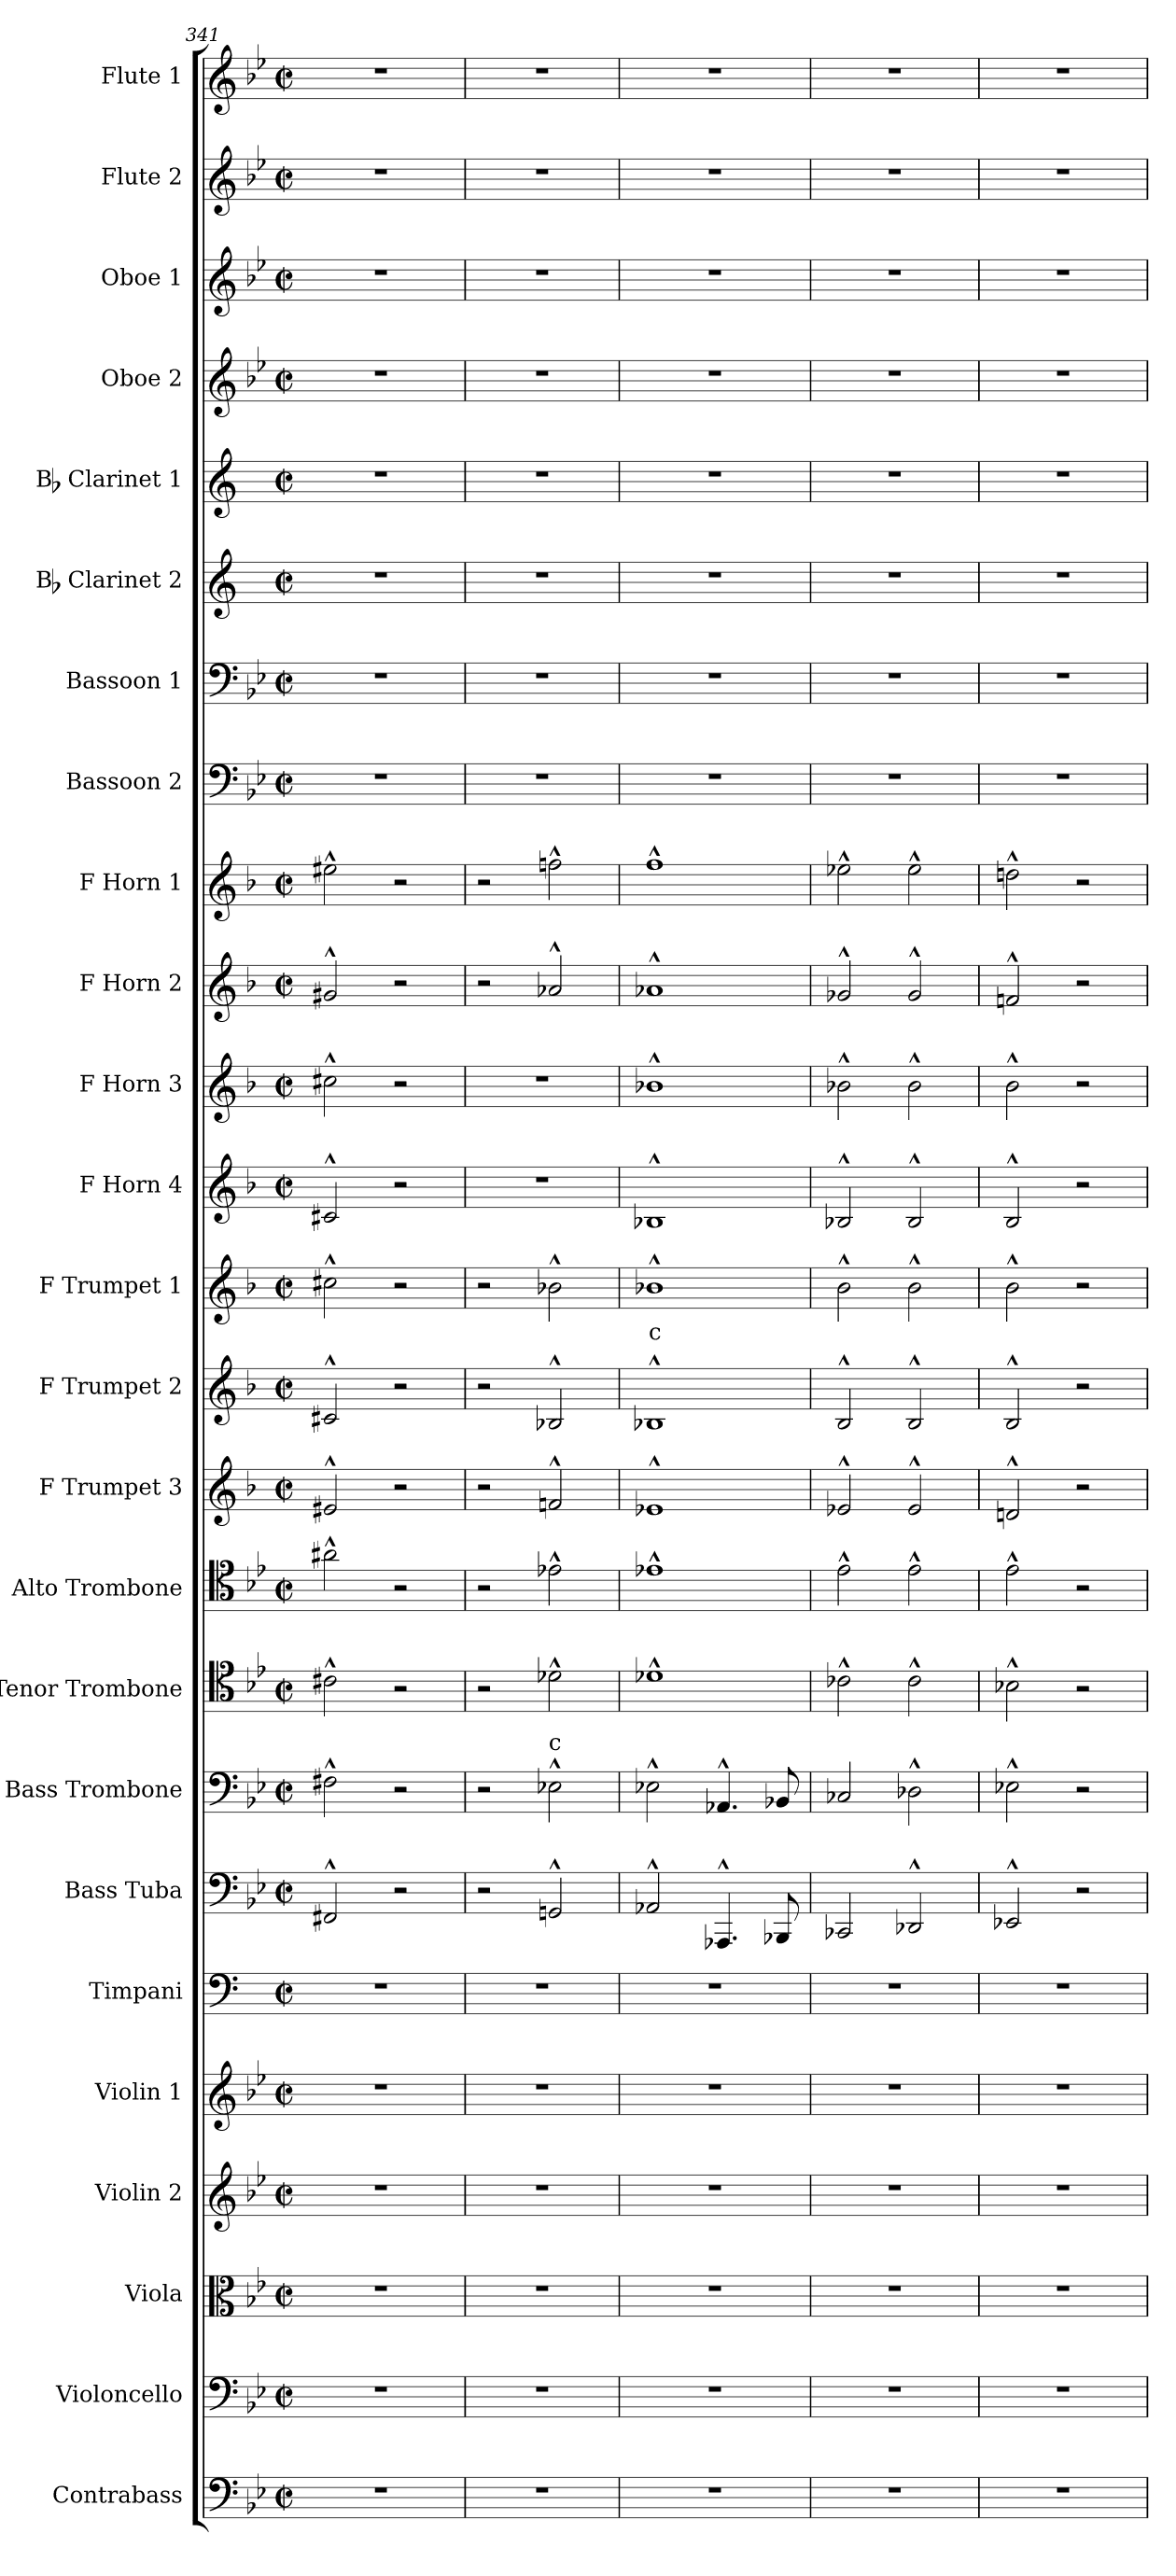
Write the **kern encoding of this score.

**kern	**kern	**kern	**kern	**kern	**kern	**kern	**kern	**kern	**kern	**kern	**kern	**kern	**text	**kern	**kern	**kern	**kern	**kern	**kern	**kern	**kern	**kern	**kern	**kern	**kern
*part25	*part24	*part23	*part22	*part21	*part20	*part19	*part18	*part17	*part16	*part15	*part14	*part13	*part13	*part12	*part11	*part10	*part9	*part8	*part7	*part6	*part5	*part4	*part3	*part2	*part1
*staff25	*staff24	*staff23	*staff22	*staff21	*staff20	*staff19	*staff18	*staff17	*staff16	*staff15	*staff14	*staff13	*staff13	*staff12	*staff11	*staff10	*staff9	*staff8	*staff7	*staff6	*staff5	*staff4	*staff3	*staff2	*staff1
*I"Contrabass	*I"Violoncello	*I"Viola	*I"Violin 2	*I"Violin 1	*I"Timpani	*I"Bass Tuba	*I"Bass Trombone	*I"Tenor Trombone	*I"Alto Trombone	*I"F Trumpet 3	*I"F Trumpet 2	*I"F Trumpet 1	*	*I"F Horn 4	*I"F Horn 3	*I"F Horn 2	*I"F Horn 1	*I"Bassoon 2	*I"Bassoon 1	*I"Bb Clarinet 2	*I"Bb Clarinet 1	*I"Oboe 2	*I"Oboe 1	*I"Flute 2	*I"Flute 1
*I'Cb	*I'Vc	*I'Vla	*I'Vln 2	*I'Vln 1	*I'Timp	*I'B Tba	*I'B Trb	*I'T Trb	*I'A Trb	*I'Tpt 3	*I'Tpt 2	*I'Tpt 1	*	*I'Hn 4	*I'Hn 3	*I'Hn 2	*I'Hn 1	*I'Bsn 2	*I'Bsn 1	*I'Cl 2	*I'Cl 1	*I'Ob 2	*I'Ob 1	*I'Fl 2	*I'Fl 1
*clefF4	*clefF4	*clefC3	*clefG2	*clefG2	*clefF4	*clefF4	*clefF4	*clefC4	*clefC4	*clefG2	*clefG2	*clefG2	*	*clefG2	*clefG2	*clefG2	*clefG2	*clefF4	*clefF4	*clefG2	*clefG2	*clefG2	*clefG2	*clefG2	*clefG2
*ITrd7c12	*	*	*	*	*	*	*	*	*	*ITrd-3c-5	*ITrd-3c-5	*ITrd-3c-5	*	*ITrd4c7	*ITrd4c7	*ITrd4c7	*ITrd4c7	*	*	*ITrd1c2	*ITrd1c2	*	*	*	*
*k[b-e-]	*k[b-e-]	*k[b-e-]	*k[b-e-]	*k[b-e-]	*k[]	*k[b-e-]	*k[b-e-]	*k[b-e-]	*k[b-e-]	*k[b-e-]	*k[b-e-]	*k[b-e-]	*	*k[b-e-]	*k[b-e-]	*k[b-e-]	*k[b-e-]	*k[b-e-]	*k[b-e-]	*k[b-e-]	*k[b-e-]	*k[b-e-]	*k[b-e-]	*k[b-e-]	*k[b-e-]
*M2/2	*M2/2	*M2/2	*M2/2	*M2/2	*M2/2	*M2/2	*M2/2	*M2/2	*M2/2	*M2/2	*M2/2	*M2/2	*	*M2/2	*M2/2	*M2/2	*M2/2	*M2/2	*M2/2	*M2/2	*M2/2	*M2/2	*M2/2	*M2/2	*M2/2
*met(c|)	*met(c|)	*met(c|)	*met(c|)	*met(c|)	*met(c|)	*met(c|)	*met(c|)	*met(c|)	*met(c|)	*met(c|)	*met(c|)	*met(c|)	*	*met(c|)	*met(c|)	*met(c|)	*met(c|)	*met(c|)	*met(c|)	*met(c|)	*met(c|)	*met(c|)	*met(c|)	*met(c|)	*met(c|)
=341	=341	=341	=341	=341	=341	=341	=341	=341	=341	=341	=341	=341	=341	=341	=341	=341	=341	=341	=341	=341	=341	=341	=341	=341	=341
1r	1r	1r	1r	1r	1r	2FF#X^^/	2F#X^^\	2c#X^^\	2a#X^^\	2a#X^^/	2f#X^^/	2ff#X^^\	.	2F#X^^/	2f#X^^\	2c#X^^/	2a#X^^\	1r	1r	1r	1r	1r	1r	1r	1r
.	.	.	.	.	.	2r	2r	2r	2r	2r	2r	2r	.	2r	2r	2r	2r	.	.	.	.	.	.	.	.
=342	=342	=342	=342	=342	=342	=342	=342	=342	=342	=342	=342	=342	=342	=342	=342	=342	=342	=342	=342	=342	=342	=342	=342	=342	=342
1r	1r	1r	1r	1r	1r	2r	2r	2r	2r	2r	2r	2r	.	1r	1r	2r	2r	1r	1r	1r	1r	1r	1r	1r	1r
!	!	!	!	!	!	!	!LO:TX:a:t=c	!	!	!	!	!	!	!	!	!	!	!	!	!	!	!	!	!	!
.	.	.	.	.	.	2GGn^^/	2E-X^^\	2d-X^^\	2e-X^^\	2b-X^^/	2e-X^^/	2ee-X^^\	.	.	.	2d-X^^/	2b-X^^\	.	.	.	.	.	.	.	.
=343	=343	=343	=343	=343	=343	=343	=343	=343	=343	=343	=343	=343	=343	=343	=343	=343	=343	=343	=343	=343	=343	=343	=343	=343	=343
!	!	!	!	!	!	!	!	!	!	!	!	!	!LO:LY:b:color=#FF0000	!	!	!	!	!	!	!	!	!	!	!	!
1r	1r	1r	1r	1r	1r	2AA-X^^/	2E-X^^\	1d-X^^	1e-X^^	1a-X^^	1e-X^^	1ee-X^^	c	1E-X^^	1e-X^^	1d-X^^	1b-^^	1r	1r	1r	1r	1r	1r	1r	1r
.	.	.	.	.	.	4.AAA-X^^/	4.AA-X^^/	.	.	.	.	.	.	.	.	.	.	.	.	.	.	.	.	.	.
.	.	.	.	.	.	8BBB-X/	8BB-X/	.	.	.	.	.	.	.	.	.	.	.	.	.	.	.	.	.	.
=344	=344	=344	=344	=344	=344	=344	=344	=344	=344	=344	=344	=344	=344	=344	=344	=344	=344	=344	=344	=344	=344	=344	=344	=344	=344
1r	1r	1r	1r	1r	1r	2CC-X/	2C-X/	2c-X^^\	2e-^^\	2a-X^^/	2e-^^/	2ee-^^\	.	2E-X^^/	2e-X^^\	2c-X^^/	2a-X^^\	1r	1r	1r	1r	1r	1r	1r	1r
.	.	.	.	.	.	2DD-X^^/	2D-X^^\	2c-^^\	2e-^^\	2a-^^/	2e-^^/	2ee-^^\	.	2E-^^/	2e-^^\	2c-^^/	2a-^^\	.	.	.	.	.	.	.	.
=345	=345	=345	=345	=345	=345	=345	=345	=345	=345	=345	=345	=345	=345	=345	=345	=345	=345	=345	=345	=345	=345	=345	=345	=345	=345
1r	1r	1r	1r	1r	1r	2EE-X^^/	2E-X^^\	2B-X^^\	2e-^^\	2gn^^/	2e-^^/	2ee-^^\	.	2E-^^/	2e-^^\	2B-X^^/	2gn^^\	1r	1r	1r	1r	1r	1r	1r	1r
.	.	.	.	.	.	2r	2r	2r	2r	2r	2r	2r	.	2r	2r	2r	2r	.	.	.	.	.	.	.	.
=	=	=	=	=	=	=	=	=	=	=	=	=	=	=	=	=	=	=	=	=	=	=	=	=	=
*-	*-	*-	*-	*-	*-	*-	*-	*-	*-	*-	*-	*-	*-	*-	*-	*-	*-	*-	*-	*-	*-	*-	*-	*-	*-
